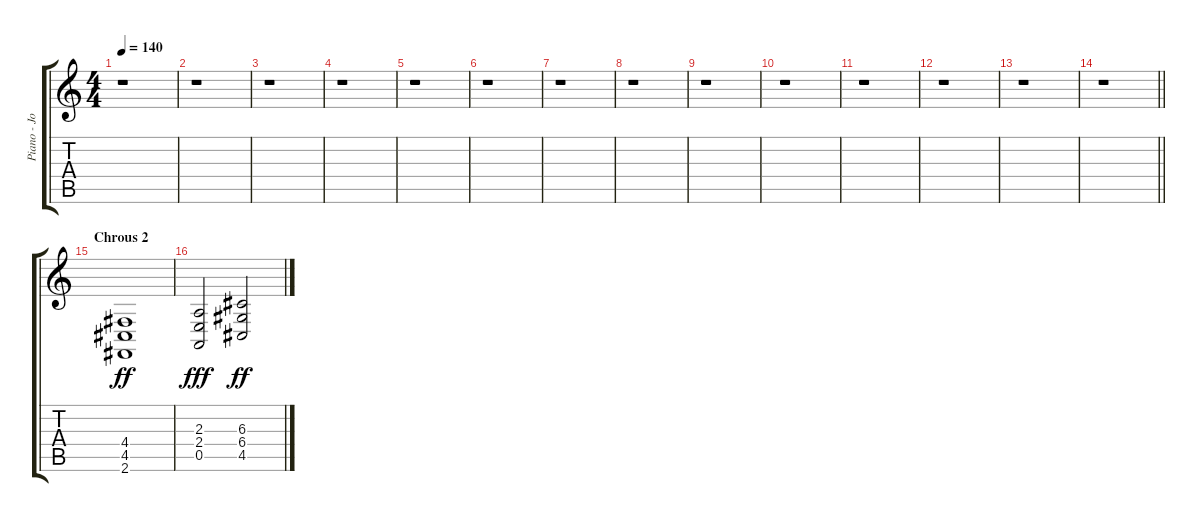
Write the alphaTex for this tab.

\track ("Piano - Joe Hahn" "Piano - Jo") {instrument acousticgrandpiano}
\staff {score tabs}
\tuning (E4 B3 G3 D3 A2 E2) {hide}
\ts (4 4)
\tempo 140
\clef g2
\ks c
r.1{dy fff} |
r.1 |
r.1 |
r.1 |
r.1 |
r.1 |
r.1 |
r.1 |
r.1 |
r.1 |
r.1 |
r.1 |
r.1 |
\barLineRight lightlight
r.1 |
\section ("" "Chrous 2")
(4.4 4.5 2.6).1{dy ff} |
(2.3 2.4 0.5).2{dy fff} (6.3 6.4 4.5).2{dy ff}
